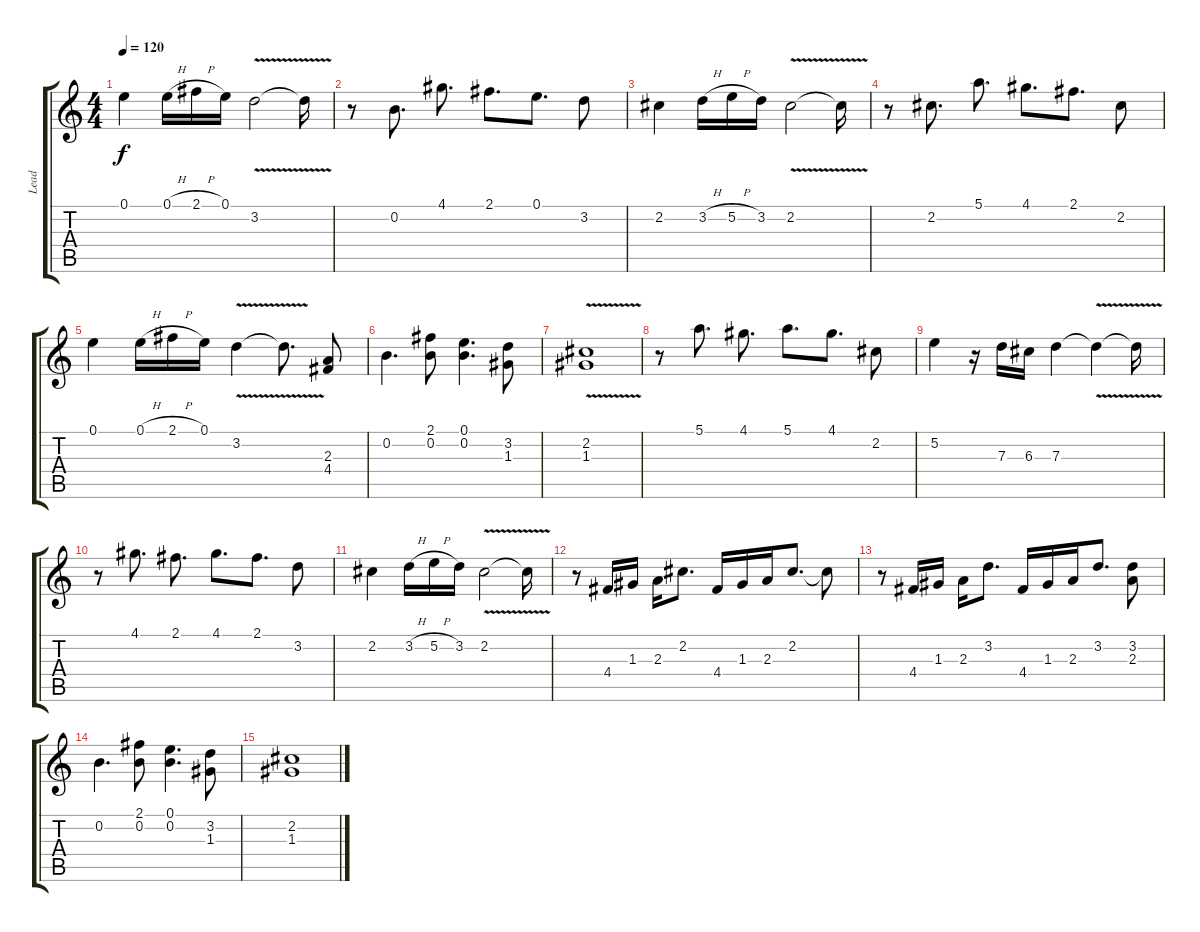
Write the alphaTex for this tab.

\track ("Lead" "Lead") {instrument acousticguitarnylon}
\staff {score tabs}
\tuning (E4 B3 G3 D3 A2 E2) {hide}
\ts (4 4)
\tempo 120
\clef g2
\ks c
0.1.4{dy f} 0.1{h}.16 2.1{h}.16 0.1.16 3.2{v}.2 3.2{t}.16 |
r.8 0.2.8{d} 4.1.8{d} 2.1.8{d} 0.1.8{d} 3.2.8 |
2.2.4 3.2{h}.16 5.2{h}.16 3.2.16 2.2{v}.2 2.2{t}.16 |
r.8 2.2.8{d} 5.1.8{d} 4.1.8{d} 2.1.8{d} 2.2.8 |
0.1.4 0.1{h}.16 2.1{h}.16 0.1.16 3.2{v}.4 3.2{t}.8{d} (2.3 4.4).8 |
0.2.4{d} (2.1 0.2).8 (0.1 0.2).4{d} (3.2 1.3).8 |
(2.2{v} 1.3{v}).1 |
r.8 5.1.8{d} 4.1.8{d} 5.1.8{d} 4.1.8{d} 2.2.8 |
5.2.4 r.16 7.3.16 6.3.16 7.3.4 7.3{v t}.4 7.3{t}.16 |
r.8 4.1.8{d} 2.1.8{d} 4.1.8{d} 2.1.8{d} 3.2.8 |
2.2.4 3.2{h}.16 5.2{h}.16 3.2.16 2.2{v}.2 2.2{t}.16 |
r.8 4.4.16 1.3.16 2.3.16 2.2.8{d} 4.4.16 1.3.16 2.3.16 2.2.8{d} 2.2{t}.8 |
r.8 4.4.16 1.3.16 2.3.16 3.2.8{d} 4.4.16 1.3.16 2.3.16 3.2.8{d} (3.2 2.3).8 |
0.2.4{d} (2.1 0.2).8 (0.1 0.2).4{d} (3.2 1.3).8 |
(2.2 1.3).1
